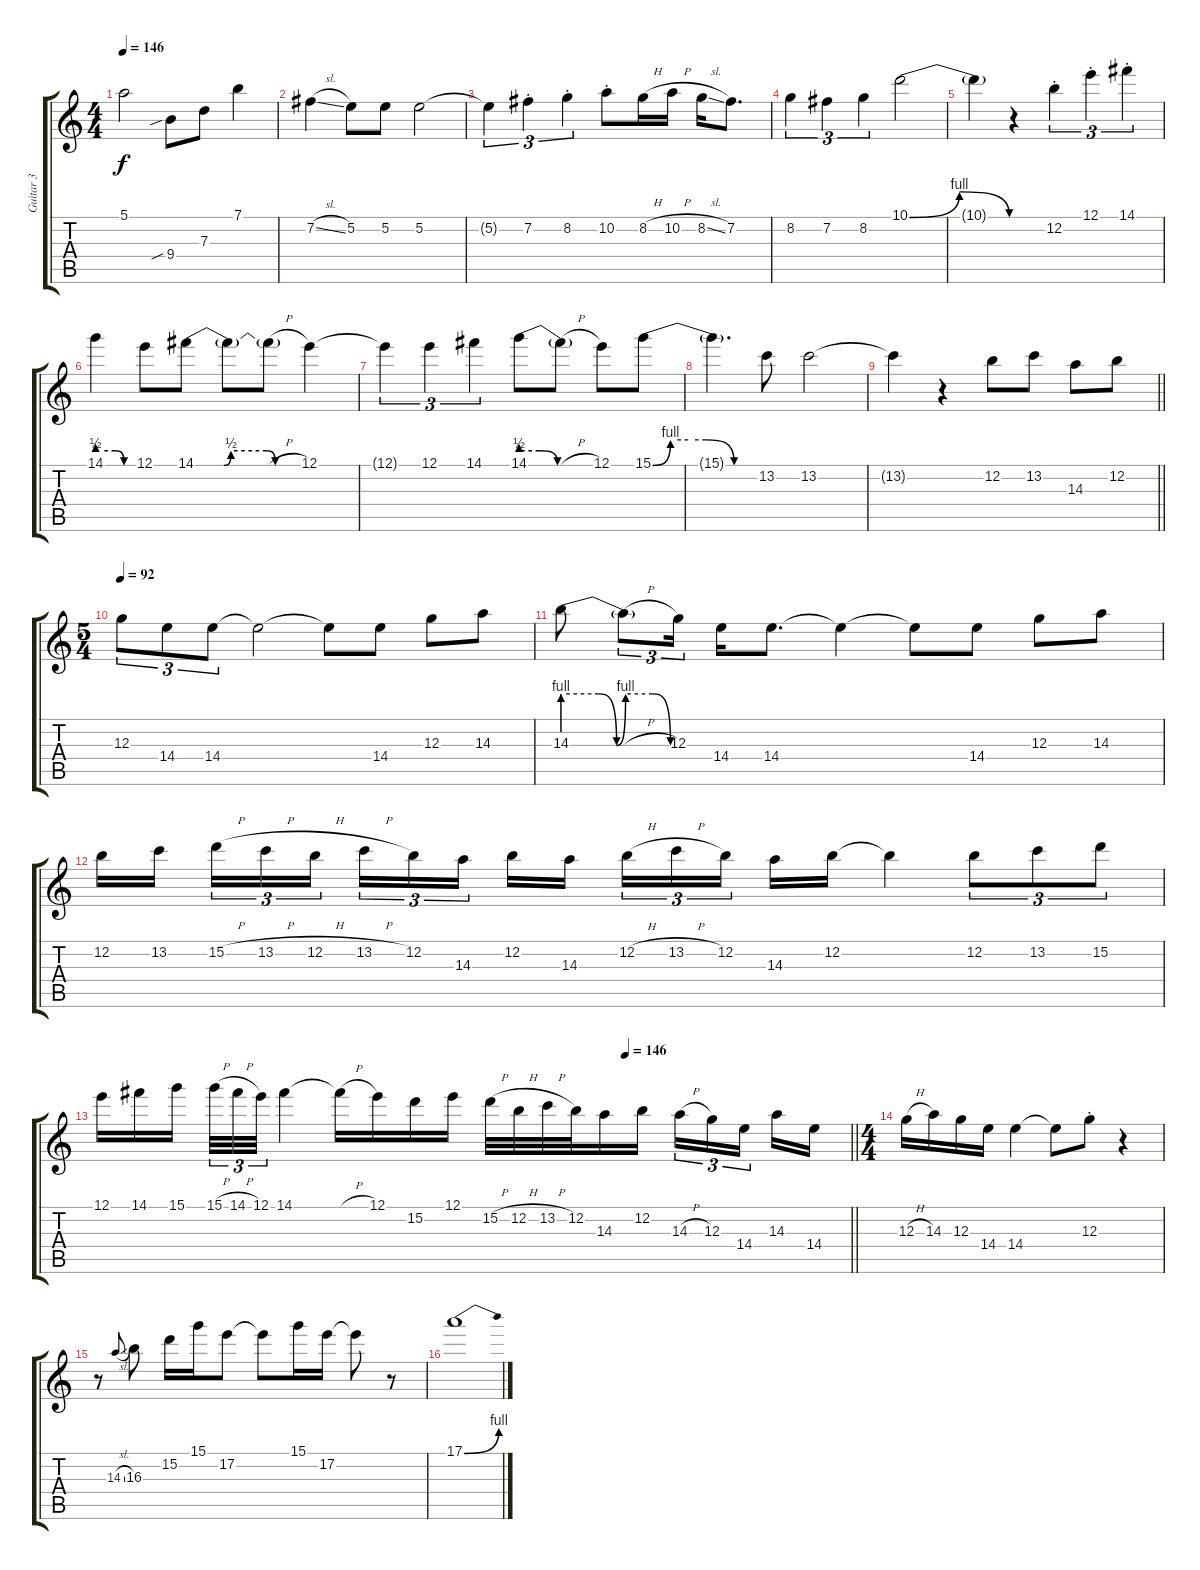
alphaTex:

\track ("Guitar 3" "Guitar 3") {instrument overdrivenguitar}
\staff {score tabs}
\tuning (E4 B3 G3 D3 A2 E2) {hide}
\ts (4 4)
\tempo 146
\clef g2
\ks c
5.1{t}.2{dy f} 9.4{sib}.8 7.3.8 7.1.4 |
7.2{sl}.4 5.2.8 5.2.8 5.2.2 |
5.2{t}.4{tu (3 2)} 7.2{st}.4{tu (3 2)} 8.2{st}.4{tu (3 2)} 10.2{st}.8 8.2{h}.16 10.2{h}.16 8.2{sl}.16 7.2.8{d} |
8.2.4{tu (3 2)} 7.2.4{tu (3 2)} 8.2.4{tu (3 2)} 10.1{be (bendrelease 0 0 15 4 48 4 60 0)}.2 |
10.1{t}.4 r.4 12.2{st}.4{tu (3 2)} 12.1{st}.4{tu (3 2)} 14.1{st}.4{tu (3 2)} |
14.1{be (custom 0 2 30 2 45 0 60 0)}.4 12.1.8 14.1{be (custom 0 0 16 0 20 2 40 2 45 0 60 0)}.8 14.1{t}.8 14.1{h t}.8 12.1.4 |
12.1{t}.4{tu (3 2)} 12.1.4{tu (3 2)} 14.1.4{tu (3 2)} 14.1{be (custom 0 2 15 2 30 0 60 0)}.8 14.1{h t}.8 12.1.8 15.1{be (custom 0 0 10 4 20 4 30 4 46 0 60 0)}.8 |
15.1{t}.4{d} 13.2.8 13.2.2 |
\barLineRight lightlight
13.2{t}.4 r.4 12.2.8 13.2.8 14.3.8 12.2.8 |
\ts (5 4)
\tempo 92
12.3.8{tu (3 2)} 14.4.8{tu (3 2)} 14.4.8{tu (3 2)} 14.4{t}.2 14.4{t}.8 14.4.8 12.3.8 14.3.8 |
14.3{be (custom 0 4 20 4 30 0 35 4 50 4 60 0)}.8 14.3{h t}.8{tu (3 2)} 12.3.16{tu (3 2)} 14.4.16 14.4.8{d} 14.4{t}.4 14.4{t}.8 14.4.8 12.3.8 14.3.8 |
12.2.16 13.2.16{beam splitsecondary} 15.2{h}.16{tu (3 2)} 13.2{h}.16{tu (3 2)} 12.2{h}.16{tu (3 2)} 13.2{h}.16{tu (3 2)} 12.2.16{tu (3 2)} 14.3.16{tu (3 2) beam splitsecondary} 12.2.16 14.3.16 12.2{h}.16{tu (3 2)} 13.2{h}.16{tu (3 2)} 12.2.16{tu (3 2) beam splitsecondary} 14.3.16 12.2.16 12.2{t}.4 12.2.8{tu (3 2)} 13.2.8{tu (3 2)} 15.2.8{tu (3 2)} |
\tempo (146 0.7)
\barLineRight lightlight
12.1.16 14.1.16 15.1.16{beam splitsecondary} 15.1{h}.32{tu (3 2)} 14.1{h}.32{tu (3 2)} 12.1.32{tu (3 2)} 14.1.4 14.1{h t}.16 12.1.16 15.2.16 12.1.16 15.2{h}.32 12.2{h}.32 13.2{h}.32 12.2.32 14.3.16 12.2.16 14.3{h}.16{tu (3 2)} 12.3.16{tu (3 2)} 14.4.16{tu (3 2) beam splitsecondary} 14.3.16 14.4.16 |
\ts (4 4)
12.3{h}.16 14.3.16 12.3.16 14.4.16 14.4.4 14.4{t}.8 12.3{st}.8 r.4 |
r.8 14.3{sl}.8{gr onbeat} 16.3.8 15.2.16 15.1.16 17.2.8 17.2{t}.8 15.1.16 17.2.16 17.2{t}.8 r.8 |
17.1{be (bend 0 0 60 4)}.1
